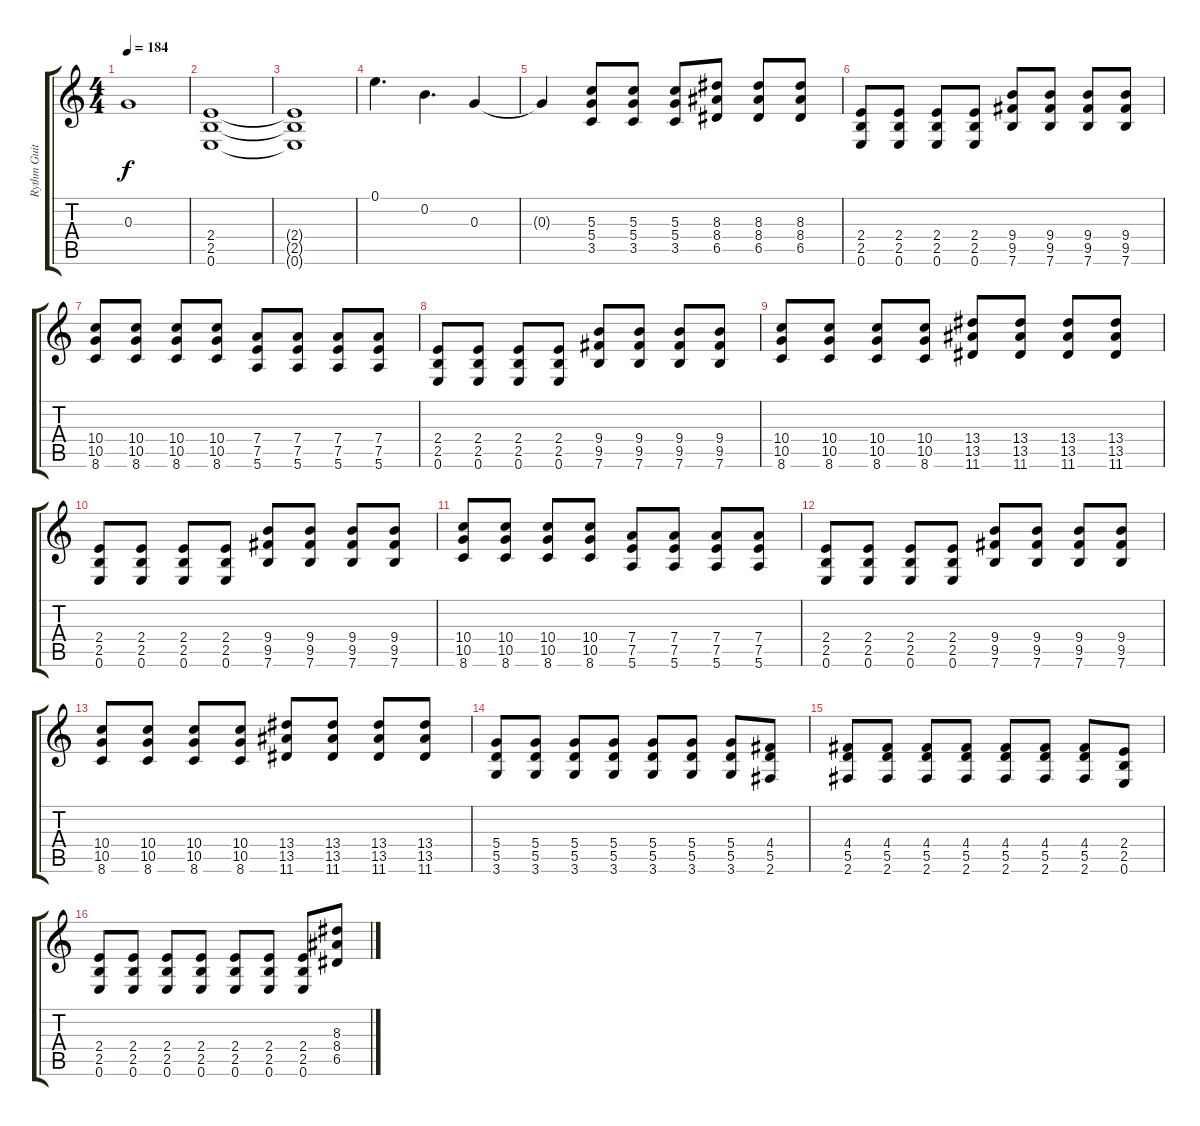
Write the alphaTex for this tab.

\track ("Rythm Guitar" "Rythm Guit") {instrument overdrivenguitar}
\staff {score tabs}
\tuning (E4 B3 G3 D3 A2 E2) {hide}
\ts (4 4)
\tempo 184
\clef g2
\ks c
0.3{t}.1{dy f} |
(2.4 2.5 0.6).1{volume 6} |
(2.4{t} 2.5{t} 0.6{t}).1 |
0.1.4{d volume 11} 0.2.4{d} 0.3.4 |
0.3{t}.4 (5.3 5.4 3.5).8 (5.3 5.4 3.5).8 (5.3 5.4 3.5).8 (8.3 8.4 6.5).8 (8.3 8.4 6.5).8 (8.3 8.4 6.5).8 |
(2.4 2.5 0.6).8 (2.4 2.5 0.6).8 (2.4 2.5 0.6).8 (2.4 2.5 0.6).8 (9.4 9.5 7.6).8 (9.4 9.5 7.6).8 (9.4 9.5 7.6).8 (9.4 9.5 7.6).8 |
(10.4 10.5 8.6).8 (10.4 10.5 8.6).8 (10.4 10.5 8.6).8 (10.4 10.5 8.6).8 (7.4 7.5 5.6).8 (7.4 7.5 5.6).8 (7.4 7.5 5.6).8 (7.4 7.5 5.6).8 |
(2.4 2.5 0.6).8 (2.4 2.5 0.6).8 (2.4 2.5 0.6).8 (2.4 2.5 0.6).8 (9.4 9.5 7.6).8 (9.4 9.5 7.6).8 (9.4 9.5 7.6).8 (9.4 9.5 7.6).8 |
(10.4 10.5 8.6).8 (10.4 10.5 8.6).8 (10.4 10.5 8.6).8 (10.4 10.5 8.6).8 (13.4 13.5 11.6).8 (13.4 13.5 11.6).8 (13.4 13.5 11.6).8 (13.4 13.5 11.6).8 |
(2.4 2.5 0.6).8 (2.4 2.5 0.6).8 (2.4 2.5 0.6).8 (2.4 2.5 0.6).8 (9.4 9.5 7.6).8 (9.4 9.5 7.6).8 (9.4 9.5 7.6).8 (9.4 9.5 7.6).8 |
(10.4 10.5 8.6).8 (10.4 10.5 8.6).8 (10.4 10.5 8.6).8 (10.4 10.5 8.6).8 (7.4 7.5 5.6).8 (7.4 7.5 5.6).8 (7.4 7.5 5.6).8 (7.4 7.5 5.6).8 |
(2.4 2.5 0.6).8 (2.4 2.5 0.6).8 (2.4 2.5 0.6).8 (2.4 2.5 0.6).8 (9.4 9.5 7.6).8 (9.4 9.5 7.6).8 (9.4 9.5 7.6).8 (9.4 9.5 7.6).8 |
(10.4 10.5 8.6).8 (10.4 10.5 8.6).8 (10.4 10.5 8.6).8 (10.4 10.5 8.6).8 (13.4 13.5 11.6).8 (13.4 13.5 11.6).8 (13.4 13.5 11.6).8 (13.4 13.5 11.6).8 |
(5.4 5.5 3.6).8 (5.4 5.5 3.6).8 (5.4 5.5 3.6).8 (5.4 5.5 3.6).8 (5.4 5.5 3.6).8 (5.4 5.5 3.6).8 (5.4 5.5 3.6).8 (4.4 5.5 2.6).8 |
(4.4 5.5 2.6).8 (4.4 5.5 2.6).8 (4.4 5.5 2.6).8 (4.4 5.5 2.6).8 (4.4 5.5 2.6).8 (4.4 5.5 2.6).8 (4.4 5.5 2.6).8 (2.4 2.5 0.6).8 |
(2.4 2.5 0.6).8 (2.4 2.5 0.6).8 (2.4 2.5 0.6).8 (2.4 2.5 0.6).8 (2.4 2.5 0.6).8 (2.4 2.5 0.6).8 (2.4 2.5 0.6).8 (8.3 8.4 6.5).8
